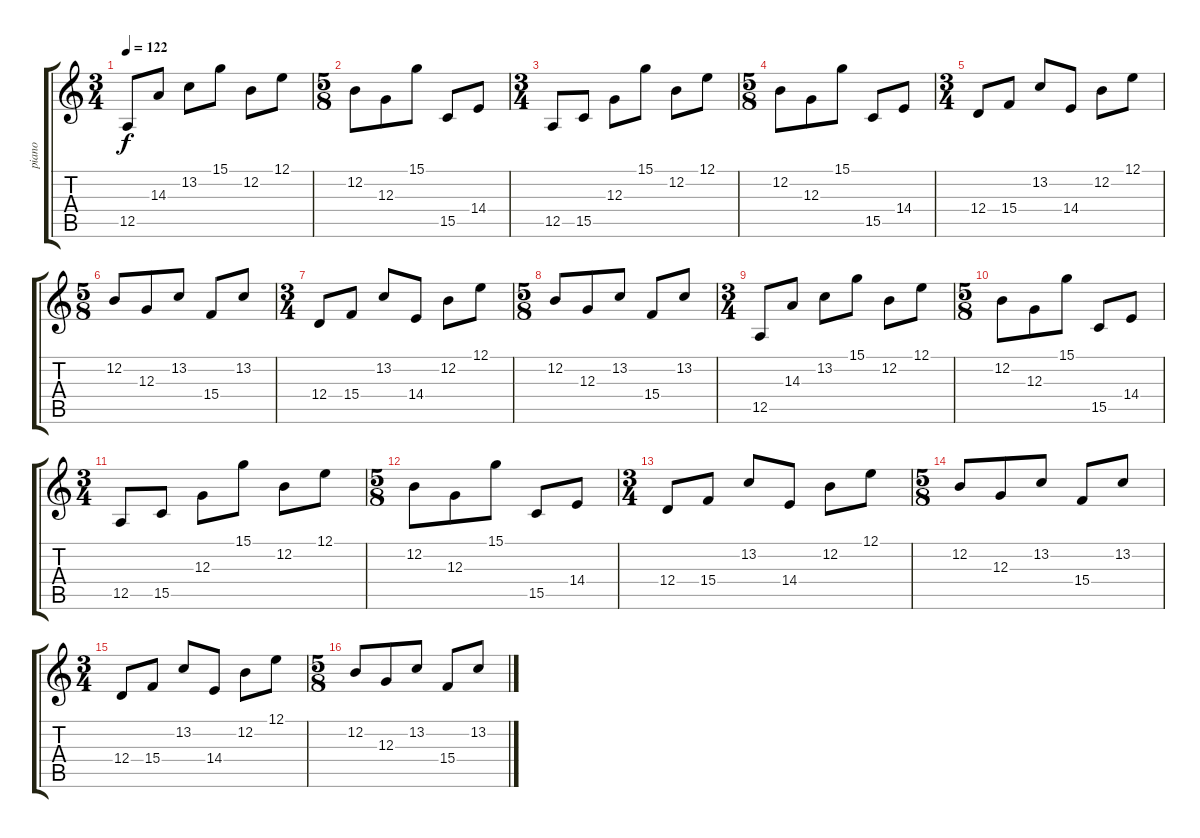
\track ("piano" "piano") {instrument acousticgrandpiano}
\staff {score tabs}
\tuning (E4 B3 G3 D3 A2 E2) {hide}
\ts (3 4)
\tempo 122
\clef g2
\ks c
12.5.8{dy f} 14.3.8 13.2.8 15.1.8 12.2.8 12.1.8 |
\ts (5 8)
12.2.8 12.3.8 15.1.8 15.5.8 14.4.8 |
\ts (3 4)
12.5.8 15.5.8 12.3.8 15.1.8 12.2.8 12.1.8 |
\ts (5 8)
12.2.8 12.3.8 15.1.8 15.5.8 14.4.8 |
\ts (3 4)
12.4.8 15.4.8 13.2.8 14.4.8 12.2.8 12.1.8 |
\ts (5 8)
12.2.8 12.3.8 13.2.8 15.4.8 13.2.8 |
\ts (3 4)
12.4.8 15.4.8 13.2.8 14.4.8 12.2.8 12.1.8 |
\ts (5 8)
12.2.8 12.3.8 13.2.8 15.4.8 13.2.8 |
\ts (3 4)
12.5.8 14.3.8 13.2.8 15.1.8 12.2.8 12.1.8 |
\ts (5 8)
12.2.8 12.3.8 15.1.8 15.5.8 14.4.8 |
\ts (3 4)
12.5.8 15.5.8 12.3.8 15.1.8 12.2.8 12.1.8 |
\ts (5 8)
12.2.8 12.3.8 15.1.8 15.5.8 14.4.8 |
\ts (3 4)
12.4.8 15.4.8 13.2.8 14.4.8 12.2.8 12.1.8 |
\ts (5 8)
12.2.8 12.3.8 13.2.8 15.4.8 13.2.8 |
\ts (3 4)
12.4.8 15.4.8 13.2.8 14.4.8 12.2.8 12.1.8 |
\ts (5 8)
12.2.8 12.3.8 13.2.8 15.4.8 13.2.8
